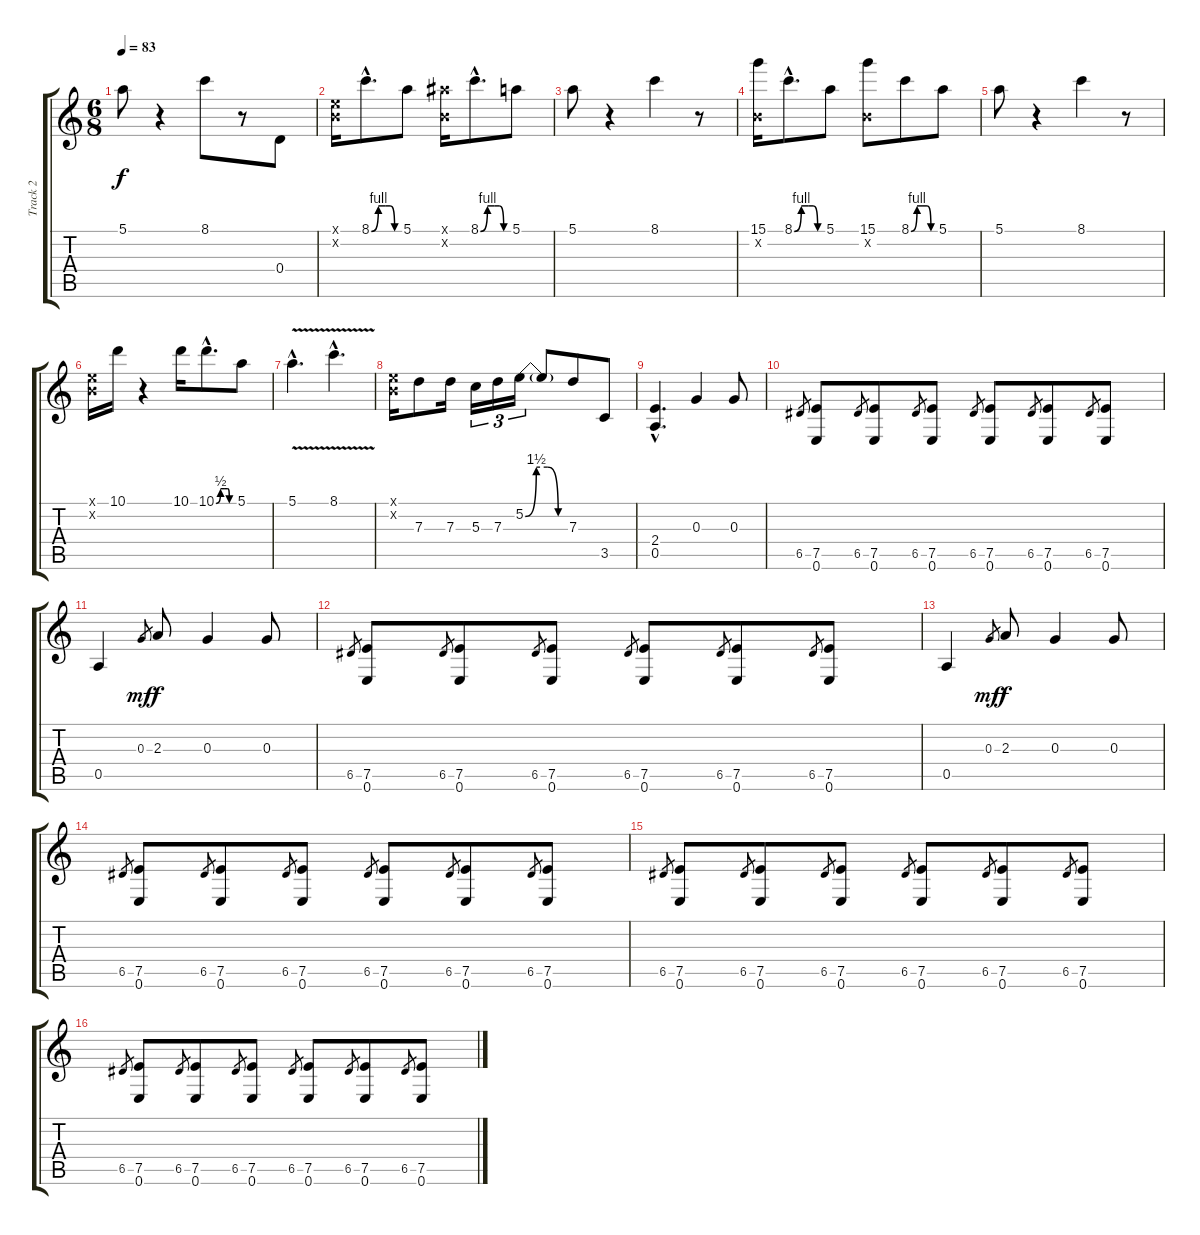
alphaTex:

\track ("Track 2" "Track 2") {instrument distortionguitar}
\staff {score tabs}
\tuning (E4 B3 G3 D3 A2 E2) {hide}
\ts (6 8)
\tempo 83
\clef g2
\ks c
5.1.8{dy f volume 7} r.4 8.1.8 r.8 0.4.8 |
(0.1{x} 0.2{x}).16 8.1{be (custom 0 0 15 4 30 4 40 4 50 0 60 0) hac}.8{d} 5.1.8 (6.1{x} 0.2{x}).16 8.1{be (custom 0 0 15 4 30 4 40 4 50 0 60 0) hac}.8{d} 5.1.8 |
5.1.8 r.4 8.1.4 r.8 |
(15.1 0.2{x}).16 8.1{be (custom 0 0 15 4 30 4 40 4 50 0 60 0) hac}.8{d} 5.1.8 (15.1 0.2{x}).8 8.1{be (custom 0 0 15 4 30 4 40 4 50 0 60 0)}.8 5.1.8 |
5.1.8 r.4 8.1.4 r.8 |
(0.1{x} 0.2{x}).16 10.1.16 r.4 10.1.16 10.1{be (custom 0 0 15 2 30 2 40 2 45 0 60 0) hac}.8{d} 5.1.8 |
5.1{v hac}.4{d volume 12} 8.1{v hac}.4{d} |
(0.1{x} 0.2{x}).16 7.3.8 7.3.16 5.3.16{tu (3 2)} 7.3.16{tu (3 2)} 5.2{be (custom 0 0 15 6 30 6 45 0 60 0)}.16{tu (3 2)} 5.2{t}.8 7.3.8 3.5.8 |
(2.4{hac} 0.5{hac}).4{d} 0.3.4 0.3.8 |
6.5.8{gr} (7.5 0.6).8 6.5.8{gr} (7.5 0.6).8 6.5.8{gr} (7.5 0.6).8 6.5.8{gr} (7.5 0.6).8 6.5.8{gr} (7.5 0.6).8 6.5.8{gr} (7.5 0.6).8 |
0.5.4 0.3.8{gr dy mf} 2.3.8{dy f} 0.3.4 0.3.8 |
6.5.8{gr} (7.5 0.6).8 6.5.8{gr} (7.5 0.6).8 6.5.8{gr} (7.5 0.6).8 6.5.8{gr} (7.5 0.6).8 6.5.8{gr} (7.5 0.6).8 6.5.8{gr} (7.5 0.6).8 |
0.5.4 0.3.8{gr dy mf} 2.3.8{dy f} 0.3.4 0.3.8 |
6.5.8{gr} (7.5 0.6).8 6.5.8{gr} (7.5 0.6).8 6.5.8{gr} (7.5 0.6).8 6.5.8{gr} (7.5 0.6).8 6.5.8{gr} (7.5 0.6).8 6.5.8{gr} (7.5 0.6).8 |
6.5.8{gr} (7.5 0.6).8 6.5.8{gr} (7.5 0.6).8 6.5.8{gr} (7.5 0.6).8 6.5.8{gr} (7.5 0.6).8 6.5.8{gr} (7.5 0.6).8 6.5.8{gr} (7.5 0.6).8 |
6.5.8{gr} (7.5 0.6).8 6.5.8{gr} (7.5 0.6).8 6.5.8{gr} (7.5 0.6).8 6.5.8{gr} (7.5 0.6).8 6.5.8{gr} (7.5 0.6).8 6.5.8{gr} (7.5 0.6).8
